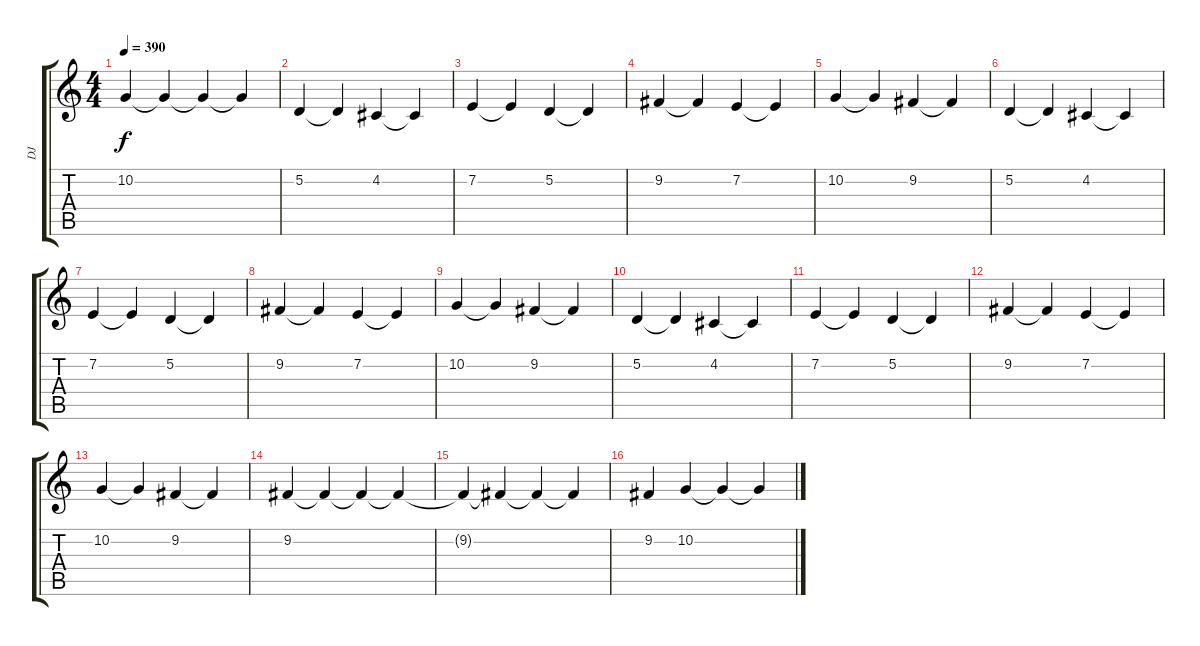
\track ("DJ" "DJ") {instrument cello}
\staff {score tabs}
\tuning (D4 A3 F3 C3 G2 C2) {hide}
\ts (4 4)
\tempo 390
\clef g2
\ks c
10.2{t}.4{dy f} 10.2{t}.4 10.2{t}.4 10.2{t}.4 |
5.2.4 5.2{t}.4 4.2.4 4.2{t}.4 |
7.2.4 7.2{t}.4 5.2.4 5.2{t}.4 |
9.2.4 9.2{t}.4 7.2.4 7.2{t}.4 |
10.2.4 10.2{t}.4 9.2.4 9.2{t}.4 |
5.2.4 5.2{t}.4 4.2.4 4.2{t}.4 |
7.2.4 7.2{t}.4 5.2.4 5.2{t}.4 |
9.2.4 9.2{t}.4 7.2.4 7.2{t}.4 |
10.2.4 10.2{t}.4 9.2.4 9.2{t}.4 |
5.2.4 5.2{t}.4 4.2.4 4.2{t}.4 |
7.2.4 7.2{t}.4 5.2.4 5.2{t}.4 |
9.2.4 9.2{t}.4 7.2.4 7.2{t}.4 |
10.2.4 10.2{t}.4 9.2.4 9.2{t}.4 |
9.2.4 9.2{t}.4 9.2{t}.4 9.2{t}.4 |
9.2{t}.4 9.2{t}.4 9.2{t}.4 9.2{t}.4 |
9.2.4 10.2.4 10.2{t}.4 10.2{t}.4
